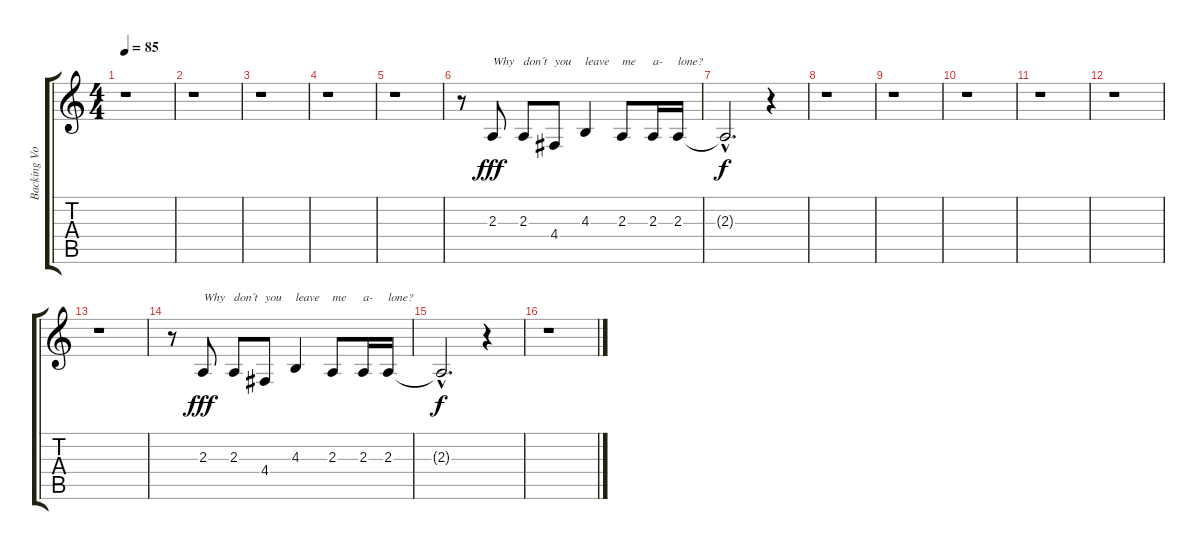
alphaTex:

\track ("Backing Vocals" "Backing Vo") {instrument choiraahs}
\staff {score tabs}
\tuning (E4 B3 G3 D3 A2 E2) {hide}
\ts (4 4)
\tempo 85
\clef g2
\ks c
r.1{dy fff} |
r.1 |
r.1 |
r.1 |
r.1 |
r.8 2.3.8{txt "Why"} 2.3.8{txt "don´t"} 4.4.8{txt "you"} 4.3.4{txt "leave"} 2.3.8{txt "me"} 2.3.16{txt "a-"} 2.3.16{txt "lone?"} |
2.3{hac t}.2{d dy f} r.4 |
r.1 |
r.1 |
r.1 |
r.1 |
r.1 |
r.1 |
r.8 2.3.8{txt "Why" dy fff} 2.3.8{txt "don´t"} 4.4.8{txt "you"} 4.3.4{txt "leave"} 2.3.8{txt "me"} 2.3.16{txt "a-"} 2.3.16{txt "lone?"} |
2.3{hac t}.2{d dy f} r.4 |
r.1
